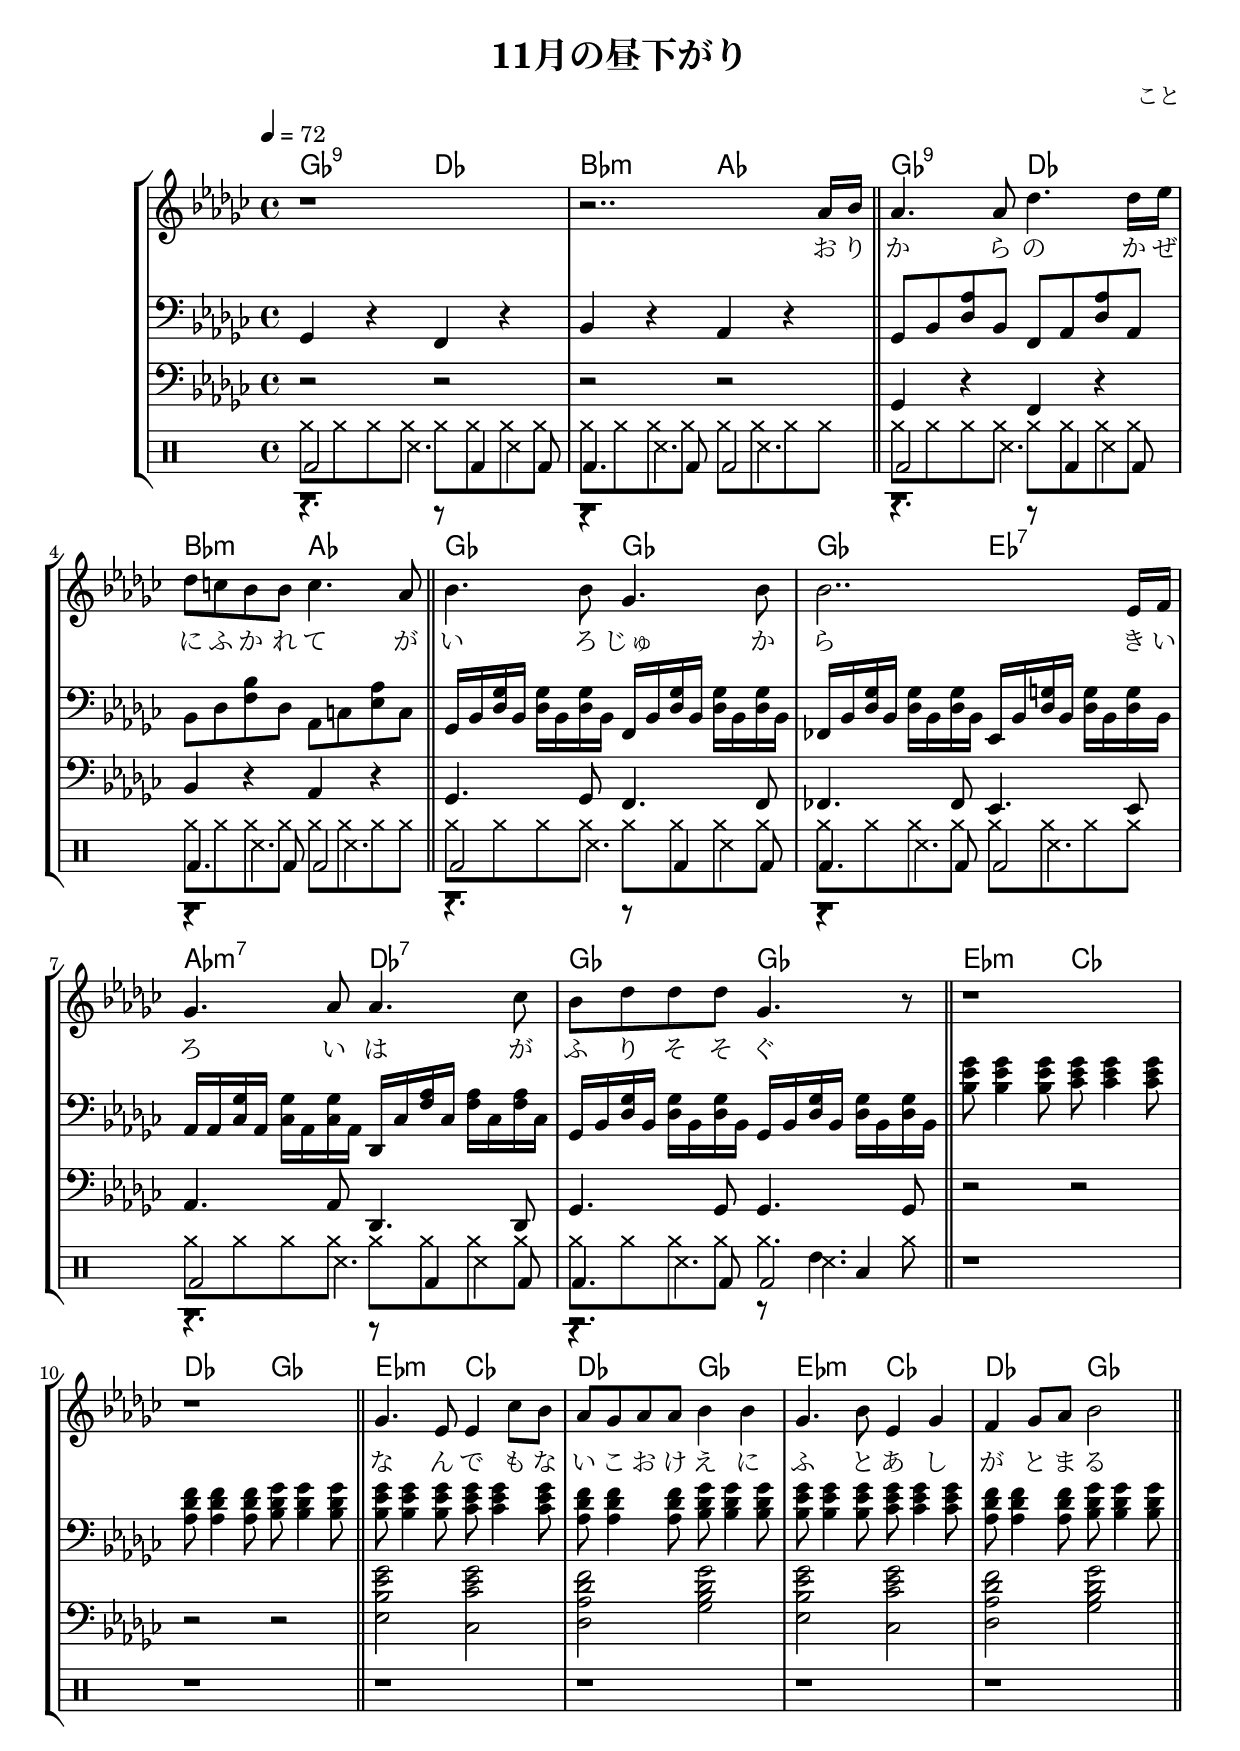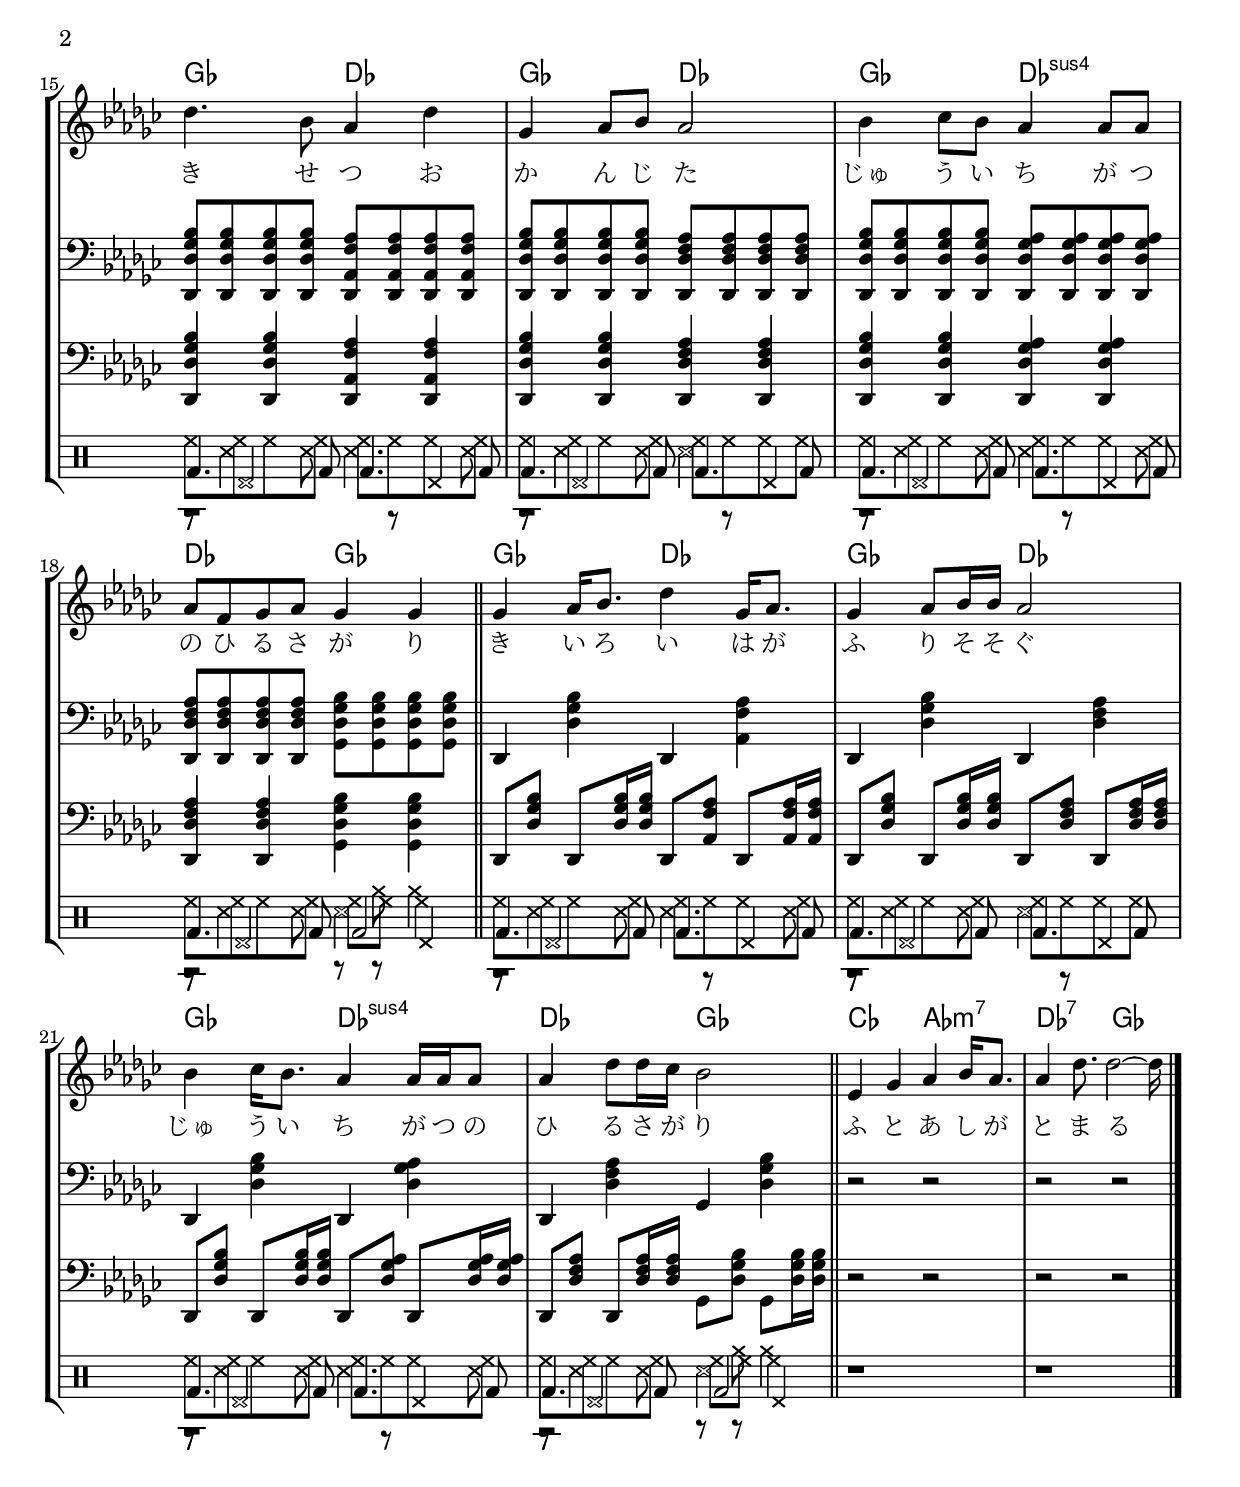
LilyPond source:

\version "2.12.1"

\header {
	title = \markup {11月の昼下がり}
	composer = \markup \center-column {こと}
}

harmony = \chordmode {
	ges2:9 des bes:m as 

	ges:9 des bes:m as 

	ges ges ges es:7 as:min7 des:7 ges ges 

	es:m ces des ges 

	es:m ces des ges es:m ces des ges 

	ges des ges des ges des:sus4 des ges 

	ges des ges des ges des:sus4 des ges 

	ces as:min7 des:7 ges 
}

melody = {
	\key ges \major
	\tempo 4 = 72
	r1 | r2.. 
	\set Staff.midiInstrument = #"mmi0.42"
	\set Staff.midiMinimumVolume = #0.7
	\set Staff.midiMaximumVolume = #0.9
	as'16  bes'16 
	as'4.  as'8  des''4.  des''16  es''16 
	des''8  c''8  bes'8  bes'8  c''4.  	\set Staff.midiInstrument = #"mmi0.42"
	\set Staff.midiMinimumVolume = #0.7
	\set Staff.midiMaximumVolume = #0.9
	as'8 
	bes'4.  bes'8  ges'4.  bes'8 
	bes'2..  es'16  f'16 
	ges'4.  as'8  as'4.  ces''8 
	bes'8  des''8  des''8  des''8  ges'4.  	r8 	r1 | r1   
	\set Staff.midiInstrument = #"mmi0.42"
	\set Staff.midiMinimumVolume = #0.7
	\set Staff.midiMaximumVolume = #0.9
	ges'4.  es'8  es'4  ces''8  bes'8 
	as'8  ges'8  as'8  as'8  bes'4  bes'4 
	ges'4.  bes'8  es'4  ges'4 
	f'4  ges'8  as'8  bes'2
	\set Staff.midiInstrument = #"mmi0.42"
	\set Staff.midiMinimumVolume = #0.7
	\set Staff.midiMaximumVolume = #0.9
	des''4.  bes'8  as'4  des''4 
	ges'4  as'8  bes'8  as'2 
	bes'4  ces''8  bes'8  as'4  as'8  as'8 
	as'8  f'8  ges'8  as'8  ges'4  ges'4
	\set Staff.midiInstrument = #"Tremolo Strings"
	\set Staff.midiMinimumVolume = #0.7
	\set Staff.midiMaximumVolume = #0.9
	ges'4  as'16  bes'8.  des''4  ges'16  as'8. 
	ges'4  as'8  bes'16  bes'16  as'2 
	bes'4  ces''16  bes'8.  as'4  as'16  as'16  as'8 
	as'4  des''8  des''16  ces''16  bes'2
	\set Staff.midiInstrument = #"Acoustic Guitar (steel)"
	\set Staff.midiMinimumVolume = #0.7
	\set Staff.midiMaximumVolume = #0.9
	es'4  ges'4  as'4  bes'16  as'8. 
	as'4  des''8.  des''2~des''16
	\bar "|."
}

words = \lyricmode {
	
	お  り  か  ら  の  か  ぜ  に  ふ  か  れ  て  
	が  い  ろ  じゅ  か  ら  き  い  ろ  い  は  が  ふ  り  そ  そ  ぐ  
	
	な  ん  で  も  な  い  こ  お  け  え  に  ふ  と  あ  し  が  と  ま  る  
	き  せ  つ  お  か  ん  じ  た  じゅ  う  い  ち  が  つ  の  ひ  る  さ  が  り  
	き  い  ろ  い  は  が  ふ  り  そ  そ  ぐ  じゅ  う  い  ち  が  つ  の  ひ  る  さ  が  り  
	ふ  と  あ  し  が  と  ま  る  
}

tempochange = {
	\tempo 4 = 72
	r1 | r1 \bar "||"
	\tempo 4 = 72
	r1 | r1 \bar "||"
	\tempo 4 = 72
	r1 | r1 | r1 | r1 \bar "||"
	\tempo 4 = 72
	r1 | r1 \bar "||"
	\tempo 4 = 72
	r1 | r1 | r1 | r1 \bar "||"
	\tempo 4 = 72
	r1 | r1 | r1 | r1 \bar "||"
	\tempo 4 = 72
	r1 | r1 | r1 | r1 \bar "||"
	\tempo 4 = 72
	r1 | r1 \bar "|."
}

mainacc = {
	\clef bass
	\set Staff.midiInstrument = #"Shakuhachi"
	\set Staff.midiMinimumVolume = #0.3
	\set Staff.midiMaximumVolume = #0.6
	\key ges \major
	\tempo 4 = 72
	ges,4 r4
	f,4 r4
	bes,4 r4
	as,4 r4
	\bar "||"

	\set Staff.midiInstrument = #"Acoustic Guitar (steel)"
	\set Staff.midiMinimumVolume = #0.3
	\set Staff.midiMaximumVolume = #0.6
	ges,8 bes, <des as> bes,
	f,8 as, <des as> as,
	bes,8 des <f bes> des
	as,8 c <es as> c
	\bar "||"

	\set Staff.midiInstrument = #"Acoustic Guitar (steel)"
	\set Staff.midiMinimumVolume = #0.3
	\set Staff.midiMaximumVolume = #0.6
	ges,16 bes, <des ges> bes, <des ges> bes, <des ges> bes,
	f,16 bes, <des ges> bes, <des ges> bes, <des ges> bes,
	fes,16 bes, <des ges> bes, <des ges> bes, <des ges> bes,
	es,16 bes, <des g> bes, <des g> bes, <des g> bes,
	as,16 as, <ces ges> as, <ces ges> as, <ces ges> as,
	des,16 ces <f as> ces <f as> ces <f as> ces
	ges,16 bes, <des ges> bes, <des ges> bes, <des ges> bes,
	ges,16 bes, <des ges> bes, <des ges> bes, <des ges> bes,
	\bar "||"

	\set Staff.midiInstrument = #"Acoustic Guitar (steel)"
	\set Staff.midiMinimumVolume = #0.3
	\set Staff.midiMaximumVolume = #0.6
	<bes es' ges'>8 <bes es' ges'>4 <bes es' ges'>8
	<ces' es' ges'>8 <ces' es' ges'>4 <ces' es' ges'>8
	<as des' f'>8 <as des' f'>4 <as des' f'>8
	<bes des' ges'>8 <bes des' ges'>4 <bes des' ges'>8
	\bar "||"

	\set Staff.midiInstrument = #"Acoustic Guitar (steel)"
	\set Staff.midiMinimumVolume = #0.3
	\set Staff.midiMaximumVolume = #0.6
	<bes es' ges'>8 <bes es' ges'>4 <bes es' ges'>8
	<ces' es' ges'>8 <ces' es' ges'>4 <ces' es' ges'>8
	<as des' f'>8 <as des' f'>4 <as des' f'>8
	<bes des' ges'>8 <bes des' ges'>4 <bes des' ges'>8
	<bes es' ges'>8 <bes es' ges'>4 <bes es' ges'>8
	<ces' es' ges'>8 <ces' es' ges'>4 <ces' es' ges'>8
	<as des' f'>8 <as des' f'>4 <as des' f'>8
	<bes des' ges'>8 <bes des' ges'>4 <bes des' ges'>8
	\bar "||"

	\set Staff.midiInstrument = #"Acoustic Guitar (steel)"
	\set Staff.midiMinimumVolume = #0.3
	\set Staff.midiMaximumVolume = #0.6
	<des, des ges bes>8 <des, des ges bes>8 <des, des ges bes>8 <des, des ges bes>8
	<des, as, f as>8 <des, as, f as>8 <des, as, f as>8 <des, as, f as>8
	<des, des ges bes>8 <des, des ges bes>8 <des, des ges bes>8 <des, des ges bes>8
	<des, des f as>8 <des, des f as>8 <des, des f as>8 <des, des f as>8
	<des, des ges bes>8 <des, des ges bes>8 <des, des ges bes>8 <des, des ges bes>8
	<des, des ges as>8 <des, des ges as>8 <des, des ges as>8 <des, des ges as>8
	<des, des f as>8 <des, des f as>8 <des, des f as>8 <des, des f as>8
	<ges, des ges bes>8 <ges, des ges bes>8 <ges, des ges bes>8 <ges, des ges bes>8
	\bar "||"

	\set Staff.midiInstrument = #"Acoustic Guitar (steel)"
	\set Staff.midiMinimumVolume = #0.3
	\set Staff.midiMaximumVolume = #0.6
	des,4 <des ges bes>4
	des,4 <as, f as>4
	des,4 <des ges bes>4
	des,4 <des f as>4
	des,4 <des ges bes>4
	des,4 <des ges as>4
	des,4 <des f as>4
	ges,4 <des ges bes>4
	\bar "||"

	\set Staff.midiInstrument = #"Acoustic grand"
	\set Staff.midiMinimumVolume = #0.3
	\set Staff.midiMaximumVolume = #0.6
	r2
	r2
	r2
	r2
	\bar "|."
}

subacc = {
	\clef bass
	\set Staff.midiInstrument = #"Acoustic grand"
	\set Staff.midiMinimumVolume = #0.3
	\set Staff.midiMaximumVolume = #0.6
	\key ges \major
	\tempo 4 = 72
	r2
	r2
	r2
	r2
	\bar "||"

	\set Staff.midiInstrument = #"Shakuhachi"
	\set Staff.midiMinimumVolume = #0.3
	\set Staff.midiMaximumVolume = #0.6
	ges,4 r4
	f,4 r4
	bes,4 r4
	as,4 r4
	\bar "||"

	\set Staff.midiInstrument = #"Melodic Tom"
	\set Staff.midiMinimumVolume = #0.3
	\set Staff.midiMaximumVolume = #0.6
	ges,4.ges,8
	f,4.f,8
	fes,4.fes,8
	es,4.es,8
	as,4.as,8
	des,4.des,8
	ges,4.ges,8
	ges,4.ges,8
	\bar "||"

	\set Staff.midiInstrument = #"Acoustic grand"
	\set Staff.midiMinimumVolume = #0.3
	\set Staff.midiMaximumVolume = #0.6
	r2
	r2
	r2
	r2
	\bar "||"

	\set Staff.midiInstrument = #"String Ensemble 2"
	\set Staff.midiMinimumVolume = #0.3
	\set Staff.midiMaximumVolume = #0.6
	<es bes es' ges'>2
	<ces ces' es' ges'>2
	<des as des' f'>2
	<ges bes des' ges'>2
	<es bes es' ges'>2
	<ces ces' es' ges'>2
	<des as des' f'>2
	<ges bes des' ges'>2
	\bar "||"

	\set Staff.midiInstrument = #"Tremolo Strings"
	\set Staff.midiMinimumVolume = #0.3
	\set Staff.midiMaximumVolume = #0.6
	<des, des ges bes>4 <des, des ges bes>4
	<des, as, f as>4 <des, as, f as>4
	<des, des ges bes>4 <des, des ges bes>4
	<des, des f as>4 <des, des f as>4
	<des, des ges bes>4 <des, des ges bes>4
	<des, des ges as>4 <des, des ges as>4
	<des, des f as>4 <des, des f as>4
	<ges, des ges bes>4 <ges, des ges bes>4
	\bar "||"

	\set Staff.midiInstrument = #"Acoustic Guitar (nylon)"
	\set Staff.midiMinimumVolume = #0.3
	\set Staff.midiMaximumVolume = #0.6
	des,8 <des ges bes> des, <des ges bes>16 <des ges bes>
	des,8 <as, f as> des, <as, f as>16 <as, f as>
	des,8 <des ges bes> des, <des ges bes>16 <des ges bes>
	des,8 <des f as> des, <des f as>16 <des f as>
	des,8 <des ges bes> des, <des ges bes>16 <des ges bes>
	des,8 <des ges as> des, <des ges as>16 <des ges as>
	des,8 <des f as> des, <des f as>16 <des f as>
	ges,8 <des ges bes> ges, <des ges bes>16 <des ges bes>
	\bar "||"

	\set Staff.midiInstrument = #"Acoustic grand"
	\set Staff.midiMinimumVolume = #0.3
	\set Staff.midiMaximumVolume = #0.6
	r2
	r2
	r2
	r2
	\bar "|."
}

percA = {
	\drummode {
	bd2 r8 bd4 bd8  |bd4. bd8 bd2  \bar "||"
	bd2 r8 bd4 bd8  |bd4. bd8 bd2  \bar "||"
	bd2 r8 bd4 bd8  |bd4. bd8 bd2  |bd2 r8 bd4 bd8  |bd4. bd8 bd2  \bar "||"
	r1 |r1 \bar "||"
	r1 |r1 |r1 |r1 \bar "||"
	hh8 hh8 hh8 hh8 hh8 hh8 hh8 hh8  |hh8 hh8 hh8 hh8 hh8 hh8 hh8 hh8  |hh8 hh8 hh8 hh8 hh8 hh8 hh8 hh8  |hh8 hh8 hh8 hh8 hh8 hh8 hh4  \bar "||"
	hh8 hh8 hh8 hh8 hh8 hh8 hh8 hh8  |hh8 hh8 hh8 hh8 hh8 hh8 hh8 hh8  |hh8 hh8 hh8 hh8 hh8 hh8 hh8 hh8  |hh8 hh8 hh8 hh8 hh8 hh8 hh4  \bar "||"
	r1 |r1 \bar "|."
	}
}

percB = {
	\drummode {
	r4. ss4. ss4  |r4 ss4. ss4.  \bar "||"
	r4. ss4. ss4  |r4 ss4. ss4.  \bar "||"
	r4. ss4. ss4  |r4 ss4. ss4.  |r4. ss4. ss4  |r4 ss4. ss4.  \bar "||"
	r1 |r1 \bar "||"
	r1 |r1 |r1 |r1 \bar "||"
	bd4. bd8 bd4. bd8  |bd4. bd8 bd4. bd8  |bd4. bd8 bd4. bd8  |bd4. bd8 bd2  \bar "||"
	bd4. bd8 bd4. bd8  |bd4. bd8 bd4. bd8  |bd4. bd8 bd4. bd8  |bd4. bd8 bd2  \bar "||"
	r1 |r1 \bar "|."
	}
}

percC = {
	\drummode {
	cymr8 cymr8 cymr8 cymr8 cymr8 cymr8 cymr8 cymr8  |cymr8 cymr8 cymr8 cymr8 cymr8 cymr8 cymr8 cymr8  \bar "||"
	cymr8 cymr8 cymr8 cymr8 cymr8 cymr8 cymr8 cymr8  |cymr8 cymr8 cymr8 cymr8 cymr8 cymr8 cymr8 cymr8  \bar "||"
	cymr8 cymr8 cymr8 cymr8 cymr8 cymr8 cymr8 cymr8  |cymr8 cymr8 cymr8 cymr8 cymr8 cymr8 cymr8 cymr8  |cymr8 cymr8 cymr8 cymr8 cymr8 cymr8 cymr8 cymr8  |cymr8 cymr8 cymr8 cymr8 cymr4. cymr8  \bar "||"
	r1 |r1 \bar "||"
	r1 |r1 |r1 |r1 \bar "||"
	r8 ss4 ss8 ss4. ss8  |r8 ss4 ss8 ss2  |r8 ss4 ss8 ss4. ss8  |r8 ss4 ss8 ss2  \bar "||"
	r8 ss4 ss8 ss4. ss8  |r8 ss4 ss8 ss2  |r8 ss4 ss8 ss4. ss8  |r8 ss4 ss8 ss2  \bar "||"
	r1 |r1 \bar "|."
	}
}

percD = {
	\drummode {
	r1 |r1 \bar "||"
	r1 |r1 \bar "||"
	r1 |r1 |r1 |r2. toml4  \bar "||"
	r1 |r1 \bar "||"
	r1 |r1 |r1 |r1 \bar "||"
	r8 hhp2 r8 hhp4  |r8 hhp2 r8 hhp4  |r8 hhp2 r8 hhp4  |r8 hhp2 r8 hhp4  \bar "||"
	r8 hhp2 r8 hhp4  |r8 hhp2 r8 hhp4  |r8 hhp2 r8 hhp4  |r8 hhp2 r8 hhp4  \bar "||"
	r1 |r1 \bar "|."
	}
}

percE = {
	\drummode {
	r1 |r1 \bar "||"
	r1 |r1 \bar "||"
	r1 |r1 |r1 |r2 r8 tommh4.  \bar "||"
	r1 |r1 \bar "||"
	r1 |r1 |r1 |r1 \bar "||"
	r1  |r1  |r1  |r2 r8 cymr8 cymr4  \bar "||"
	r1  |r1  |r1  |r2 r8 cymr8 cymr4  \bar "||"
	r1 |r1 \bar "|."
	}
}

\score {
	<<
		\new StaffGroup <<
			\new ChordNames {\harmony}
			\new Voice = "melody" {\melody}
			\new Lyrics \lyricsto "melody" \words
			\new Staff = "mainacc" {\mainacc}
			\new Staff = "subacc" {\subacc}
			\new DrumStaff <<
				\new DrumVoice {\percA}
				\new DrumVoice {\percB}
				\new DrumVoice {\percC}
				\new DrumVoice {\percD}
				\new DrumVoice {\percE}
			>>
		>>
	>>
	\layout { }
}
